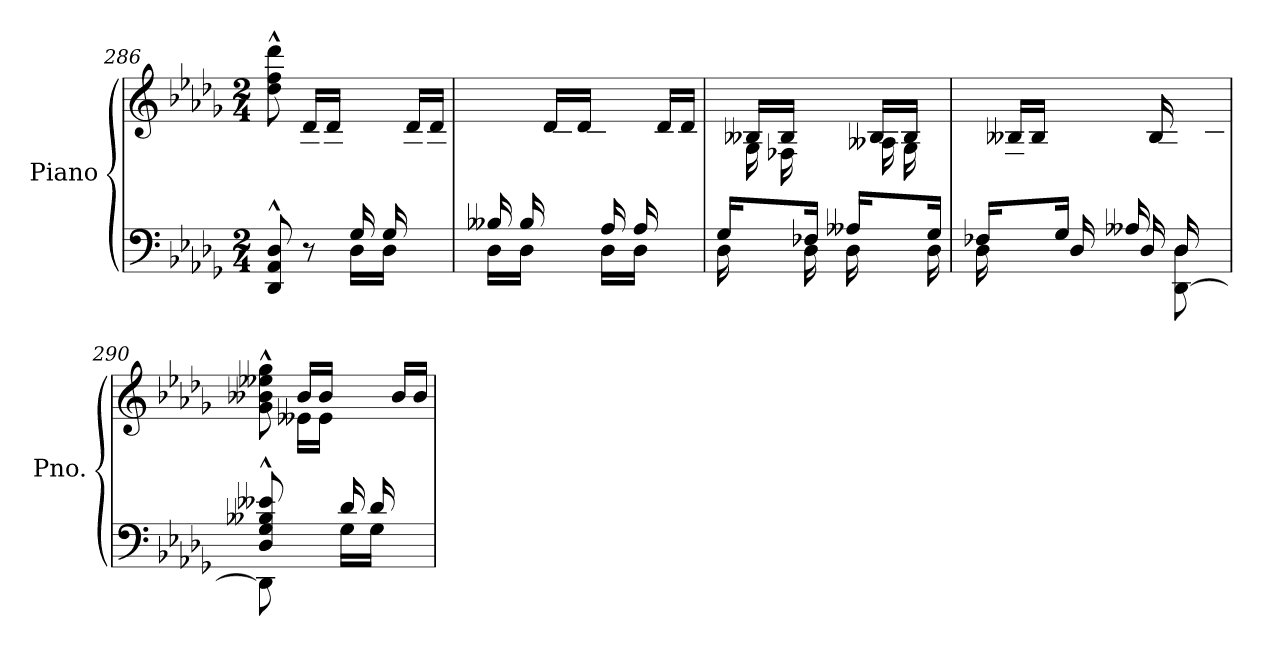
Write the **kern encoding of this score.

**kern	**kern
*part1	*part1
*staff2	*staff1
*I"Piano	*
*I'Pno.	*
!!LO:PB:g=z
*clefF4	*clefG2
*k[b-e-a-d-g-]	*k[b-e-a-d-g-]
*D-:	*D-:
*M2/4	*M2/4
=286	=286
*^	*^
4ryy	8DD-/^^ 8AA-/^^ 8D-/^^	8dd-\^^ 8ff\^^ 8ddd-\^^	8ryy
.	8r	16d-/LL	16A-\LL
.	.	16d-/JJ	16A-\JJ
16G-/LL	16D-\LL	8ryy	8ryy
16G-/	16D-\JJ	.	.
8ryy	8ryy	16d-/LL	16A-\
.	.	16d-/JJ	16A-\JJ
=287	=287	=287	=287
16B--X/LL	16D-\LL	8ryy	8ryy
16B--/	16D-\JJ	.	.
8ryy	8ryy	16d-/LL	16c-X\
.	.	16d-/JJ	16c-\JJ
16A-/LL	16D-\LL	8ryy	8ryy
16A-/	16D-\JJ	.	.
8ryy	8ryy	16d-/LL	16B--\
.	.	16d-/JJ	16B--\JJ
=288	=288	=288	=288
16G-/LL	16D-\	16ryy	16ryy
8ryy	8ryy	16B--X/LL	16G-\
.	.	16B--/JJ	16F-X\
16F-/JJ	16D-\	8ryy	8ryy
16A--X/LL	16D-\	.	.
8ryy	8ryy	16B--/LL	16A--\
.	.	16B--/JJ	16G-\
16G-/JJ	16D-\	16ryy	16ryy
=289	=289	=289	=289
*	*^	*	*^
16F-X/LL	16D-\	4.ryy	16ryy	16ryy	4..ryy
8ryy	8ryy	.	16B--X/LL	16F-\	.
.	.	.	16B--/JJ	16G-\	.
16G-/JJ	16D-/	.	8ryy	8ryy	.
16A--X/LL	16D-/	.	.	.	.
8.ryy	16ryy	.	16B--/	16A--\JJ	.
.	16D-/LL	[8DD-\ 8D-\	8ryy	8ryy	.
.	16ryy	.	.	.	16B--X\ 16b--X\JJ
*	*v	*v	*	*	*
!!LO:LB:g=z	!!	!!
=290	=290	=290	=290	=290
8D-/^^ 8G-/^^ 8B--X/^^ 8e--X/^^	8DD-\]	8g-\^^ 8b--X\^^ 8ee--X\^^ 8gg-\^^	8ryy	4.ryy
8ryy	8ryy	16b--/LL	16e--X\LL	.
.	.	16b--/JJ	16e--\JJ	.
16d-/LL	16G-\LL	8ryy	4ryy	.
16d-/	16G-\JJ	.	.	.
8ryy	8ryy	16b--/LL	.	16e--\
.	.	16b--/JJ	.	16e--\JJ
*v	*v	*	*	*
*	*v	*v	*v
=	=
*-	*-
